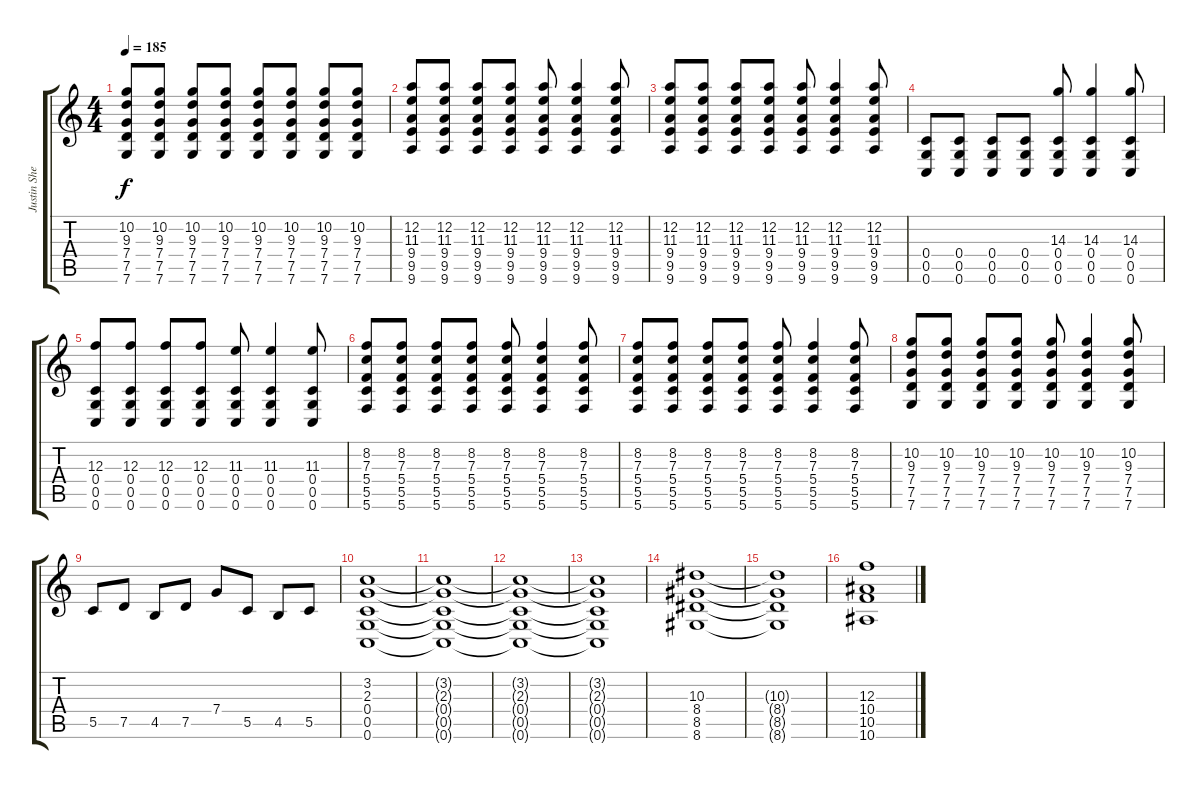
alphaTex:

\track ("Justin Shekoski" "Justin She") {instrument overdrivenguitar}
\staff {score tabs}
\tuning (D4 A3 F3 C3 G2 C2) {hide}
\ts (4 4)
\tempo 185
\clef g2
\ks c
(10.2 9.3 7.4 7.5 7.6).8{dy f} (10.2 9.3 7.4 7.5 7.6).8 (10.2 9.3 7.4 7.5 7.6).8 (10.2 9.3 7.4 7.5 7.6).8 (10.2 9.3 7.4 7.5 7.6).8 (10.2 9.3 7.4 7.5 7.6).8 (10.2 9.3 7.4 7.5 7.6).8 (10.2 9.3 7.4 7.5 7.6).8 |
(12.2 11.3 9.4 9.5 9.6).8 (12.2 11.3 9.4 9.5 9.6).8 (12.2 11.3 9.4 9.5 9.6).8 (12.2 11.3 9.4 9.5 9.6).8 (12.2 11.3 9.4 9.5 9.6).8 (12.2 11.3 9.4 9.5 9.6).4 (12.2 11.3 9.4 9.5 9.6).8 |
(12.2 11.3 9.4 9.5 9.6).8 (12.2 11.3 9.4 9.5 9.6).8 (12.2 11.3 9.4 9.5 9.6).8 (12.2 11.3 9.4 9.5 9.6).8 (12.2 11.3 9.4 9.5 9.6).8 (12.2 11.3 9.4 9.5 9.6).4 (12.2 11.3 9.4 9.5 9.6).8 |
(0.4 0.5 0.6).8 (0.4 0.5 0.6).8 (0.4 0.5 0.6).8 (0.4 0.5 0.6).8 (14.3 0.4 0.5 0.6).8 (14.3 0.4 0.5 0.6).4 (14.3 0.4 0.5 0.6).8 |
(12.3 0.4 0.5 0.6).8 (12.3 0.4 0.5 0.6).8 (12.3 0.4 0.5 0.6).8 (12.3 0.4 0.5 0.6).8 (11.3 0.4 0.5 0.6).8 (11.3 0.4 0.5 0.6).4 (11.3 0.4 0.5 0.6).8 |
(8.2 7.3 5.4 5.5 5.6).8 (8.2 7.3 5.4 5.5 5.6).8 (8.2 7.3 5.4 5.5 5.6).8 (8.2 7.3 5.4 5.5 5.6).8 (8.2 7.3 5.4 5.5 5.6).8 (8.2 7.3 5.4 5.5 5.6).4 (8.2 7.3 5.4 5.5 5.6).8 |
(8.2 7.3 5.4 5.5 5.6).8 (8.2 7.3 5.4 5.5 5.6).8 (8.2 7.3 5.4 5.5 5.6).8 (8.2 7.3 5.4 5.5 5.6).8 (8.2 7.3 5.4 5.5 5.6).8 (8.2 7.3 5.4 5.5 5.6).4 (8.2 7.3 5.4 5.5 5.6).8 |
(10.2 9.3 7.4 7.5 7.6).8 (10.2 9.3 7.4 7.5 7.6).8 (10.2 9.3 7.4 7.5 7.6).8 (10.2 9.3 7.4 7.5 7.6).8 (10.2 9.3 7.4 7.5 7.6).8 (10.2 9.3 7.4 7.5 7.6).4 (10.2 9.3 7.4 7.5 7.6).8 |
5.5.8 7.5.8 4.5.8 7.5.8 7.4.8 5.5.8 4.5.8 5.5.8 |
(3.2 2.3 0.4 0.5 0.6).1 |
(3.2{t} 2.3{t} 0.4{t} 0.5{t} 0.6{t}).1 |
(3.2{t} 2.3{t} 0.4{t} 0.5{t} 0.6{t}).1 |
(3.2{t} 2.3{t} 0.4{t} 0.5{t} 0.6{t}).1 |
(10.3 8.4 8.5 8.6).1 |
(10.3{t} 8.4{t} 8.5{t} 8.6{t}).1 |
(12.3 10.4 10.5 10.6).1
